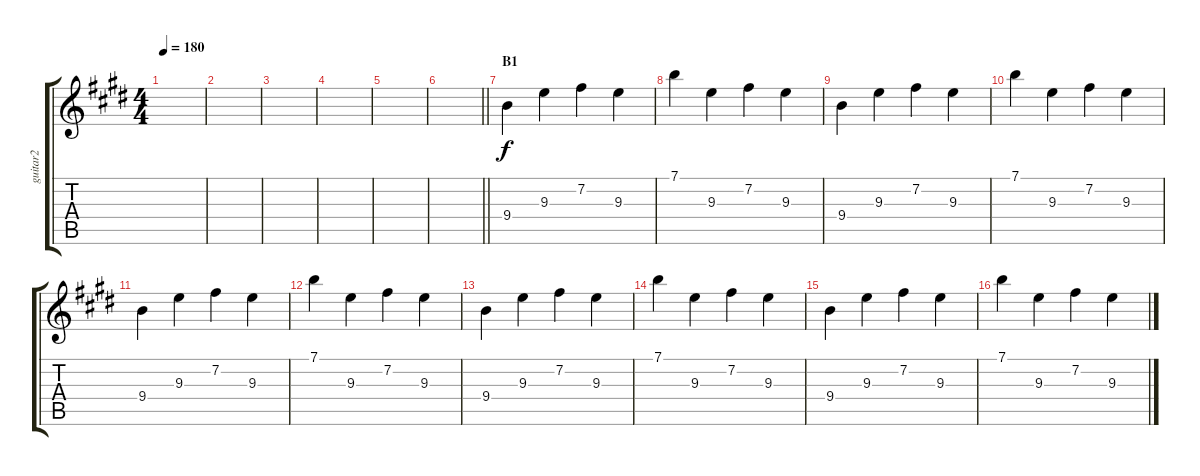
\track ("guitar2" "guitar2") {instrument overdrivenguitar}
\staff {score tabs}
\tuning (E4 B3 G3 D3 A2 E2) {hide}
\ts (4 4)
\tempo 180
\clef g2
\ks e
|
|
|
|
|
\barLineRight lightlight
|
\section ("" "B1")
9.4.4{volume 8} 9.3.4 7.2.4 9.3.4 |
7.1.4 9.3.4 7.2.4 9.3.4 |
9.4.4 9.3.4 7.2.4 9.3.4 |
7.1.4 9.3.4 7.2.4 9.3.4 |
9.4.4 9.3.4 7.2.4 9.3.4 |
7.1.4 9.3.4 7.2.4 9.3.4 |
9.4.4 9.3.4 7.2.4 9.3.4 |
7.1.4 9.3.4 7.2.4 9.3.4 |
9.4.4 9.3.4 7.2.4 9.3.4 |
7.1.4 9.3.4 7.2.4 9.3.4
